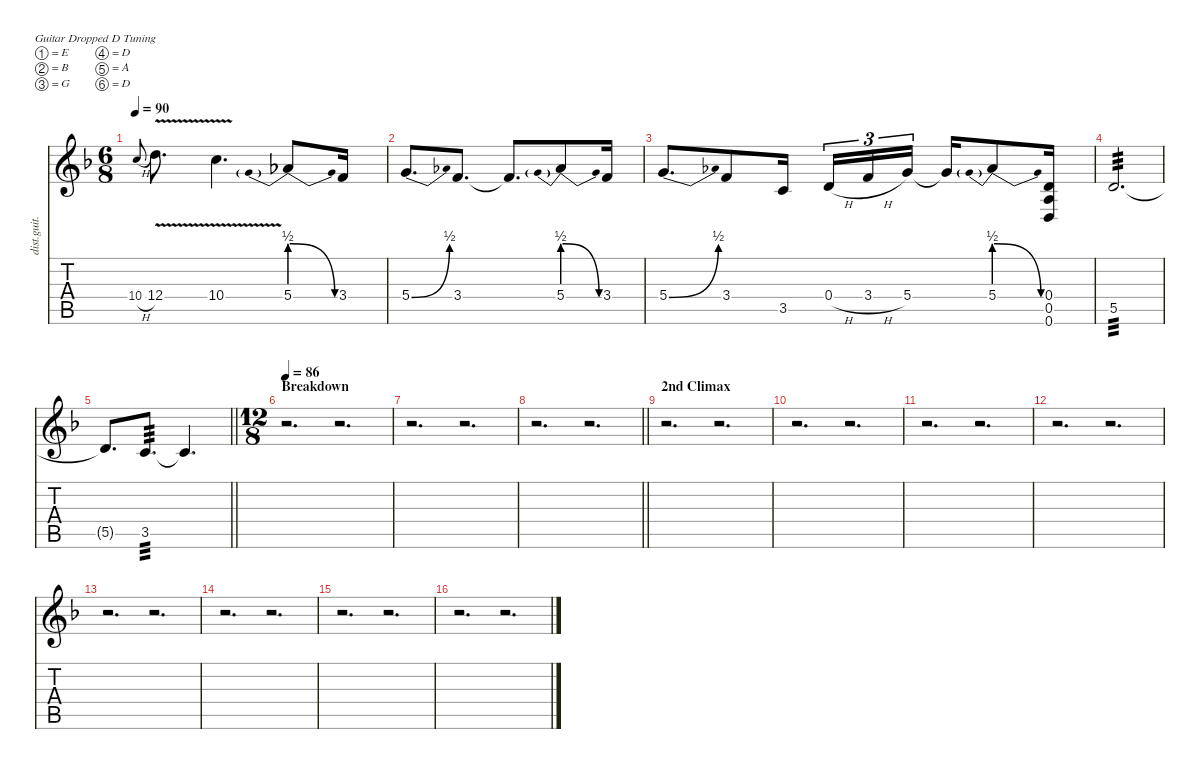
\defaultSystemsLayout 4
\hideDynamics
\bracketExtendMode nobrackets
\otherSystemsTrackNameOrientation horizontal
\track ("Guitar, distortion w/ wah and whammy" "dist.guit.") {instrument distortionguitar}
\staff {score tabs}
\tuning (E4 B3 G3 D3 A2 D2)
\ts (6 8)
\tempo 90
\clef g2
\ks dminor
10.4{h acc forcenatural}.8{gr onbeat dy mf beam Up} 12.4{v acc forcenatural}.8{d dy f beam Down} 10.4{v acc forcenatural}.4{d beam Down} 5.4{be (prebendrelease 0 2 30 0)}.8{beam Up} 3.4{acc forcenatural}.16{beam Up} |
5.4{be (bend 0 0 30 2) acc forcenatural}.8{d beam Up} 3.4{acc forcenatural}.8{d beam Up} 3.4{t acc forcenatural}.8{d beam Up} 5.4{be (prebendrelease 0 2 30 0)}.8{beam Up} 3.4{acc forcenatural}.16{beam Up} |
5.4{be (bend 0 0 30 2) acc forcenatural}.8{d beam Up} 3.4{acc forcenatural}.8{beam Up} 3.5{acc forcenatural}.16{beam Up} 0.4{h acc forcenatural}.16{tu (3 2) beam Up} 3.4{h acc forcenatural}.16{tu (3 2) beam Up} 5.4{acc forcenatural}.16{tu (3 2) beam Up} 5.4{t acc forcenatural}.16{beam Up} 5.4{be (prebendrelease 0 2 60 0)}.8{beam Up} (0.4{acc forcenatural} 0.5{acc forcenatural} 0.6{acc forcenatural}).16{beam Up} |
5.5{acc forcenatural}.2{d tp 3 beam Up} |
\barLineRight lightlight
5.5{t acc forcenatural}.8{d beam Up} 3.5{acc forcenatural}.8{d tp 3 beam Up} 3.5{t acc forcenatural}.4{d beam Up} |
\ts (12 8)
\beaming (8 3 3 3 3)
\section ("" "Breakdown")
\tempo 86
r.2{d beam Down} r.2{d beam Down} |
r.2{d beam Down} r.2{d beam Down} |
\barLineRight lightlight
r.2{d beam Down} r.2{d beam Down} |
\section ("" "2nd Climax")
r.2{d beam Down} r.2{d beam Down} |
r.2{d beam Down} r.2{d beam Down} |
r.2{d beam Down} r.2{d beam Down} |
r.2{d beam Down} r.2{d beam Down} |
r.2{d beam Down} r.2{d beam Down} |
r.2{d beam Down} r.2{d beam Down} |
r.2{d beam Down} r.2{d beam Down} |
r.2{d beam Down} r.2{d beam Down}
